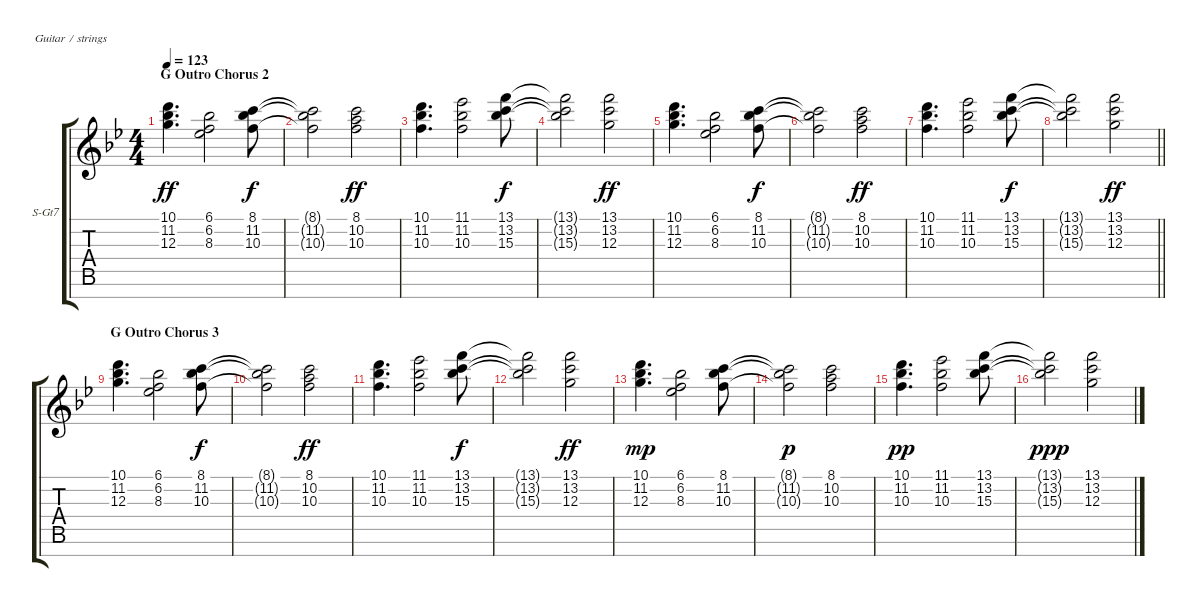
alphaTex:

\bracketExtendMode groupsimilarinstruments
\firstSystemTrackNameOrientation horizontal
\otherSystemsTrackNameOrientation horizontal
\track ("keyboard" "S-Gt7") {instrument synthstrings1}
\staff {score tabs}
\tuning (E4 B3 G3 D3 A2 E2 B1)
\displaytranspose 12
\ts (4 4)
\section ("" "G Outro Chorus 2")
\tempo 123
\clef g2
\ks bb
(10.1 11.2 12.3).4{d dy ff} (6.1 6.2 8.3).2 (8.1 11.2 10.3).8{dy f} |
(8.1{t} 11.2{t} 10.3{t}).2 (8.1 10.2 10.3).2{dy ff} |
(10.1 11.2 10.3).4{d} (11.1 11.2 10.3).2 (13.1 13.2 15.3).8{dy f} |
(13.1{t} 13.2{t} 15.3{t}).2 (13.1 13.2 12.3).2{dy ff} |
(10.1 11.2 12.3).4{d} (6.1 6.2 8.3).2 (8.1 11.2 10.3).8{dy f} |
(8.1{t} 11.2{t} 10.3{t}).2 (8.1 10.2 10.3).2{dy ff} |
(10.1 11.2 10.3).4{d} (11.1 11.2 10.3).2 (13.1 13.2 15.3).8{dy f} |
\barLineRight lightlight
(13.1{t} 13.2{t} 15.3{t}).2 (13.1 13.2 12.3).2{dy ff} |
\section ("" "G Outro Chorus 3")
(10.1 11.2 12.3).4{d} (6.1 6.2 8.3).2 (8.1 11.2 10.3).8{dy f} |
(8.1{t} 11.2{t} 10.3{t}).2 (8.1 10.2 10.3).2{dy ff} |
(10.1 11.2 10.3).4{d} (11.1 11.2 10.3).2 (13.1 13.2 15.3).8{dy f} |
(13.1{t} 13.2{t} 15.3{t}).2 (13.1 13.2 12.3).2{dy ff} |
(10.1 11.2 12.3).4{d dy mp} (6.1 6.2 8.3).2 (8.1 11.2 10.3).8 |
(8.1{t} 11.2{t} 10.3{t}).2{dy p} (8.1 10.2 10.3).2 |
(10.1 11.2 10.3).4{d dy pp} (11.1 11.2 10.3).2 (13.1 13.2 15.3).8 |
(13.1{t} 13.2{t} 15.3{t}).2{dy ppp} (13.1 13.2 12.3).2
